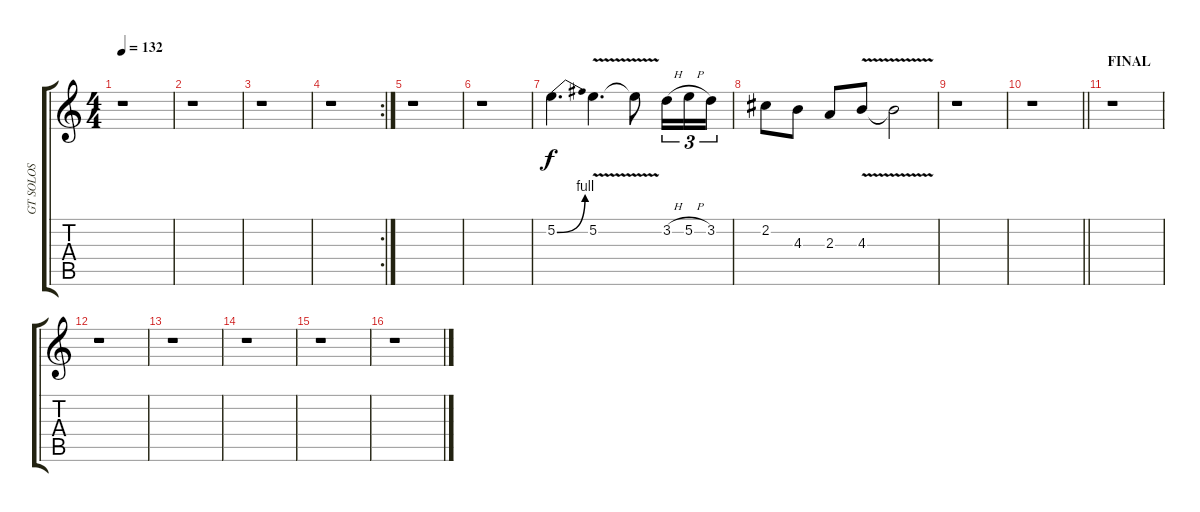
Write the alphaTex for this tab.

\track ("GT SOLOS" "GT SOLOS") {instrument distortionguitar}
\staff {score tabs}
\tuning (E4 B3 G3 D3 A2 E2) {hide}
\ts (4 4)
\tempo 132
\clef g2
\ks c
r.1{dy f} |
r.1 |
r.1 |
\rc 2
r.1 |
r.1 |
r.1 |
5.2{be (bend 0 0 60 4)}.4{d} 5.2{v}.4{d} 5.2{t}.8 3.2{h}.16{tu (3 2)} 5.2{h}.16{tu (3 2)} 3.2.16{tu (3 2)} |
2.2.8 4.3.8 2.3.8 4.3{v}.8 4.3{t}.2 |
r.1 |
\barLineRight lightlight
r.1 |
\section ("" "FINAL")
r.1 |
r.1 |
r.1 |
r.1 |
r.1 |
r.1
